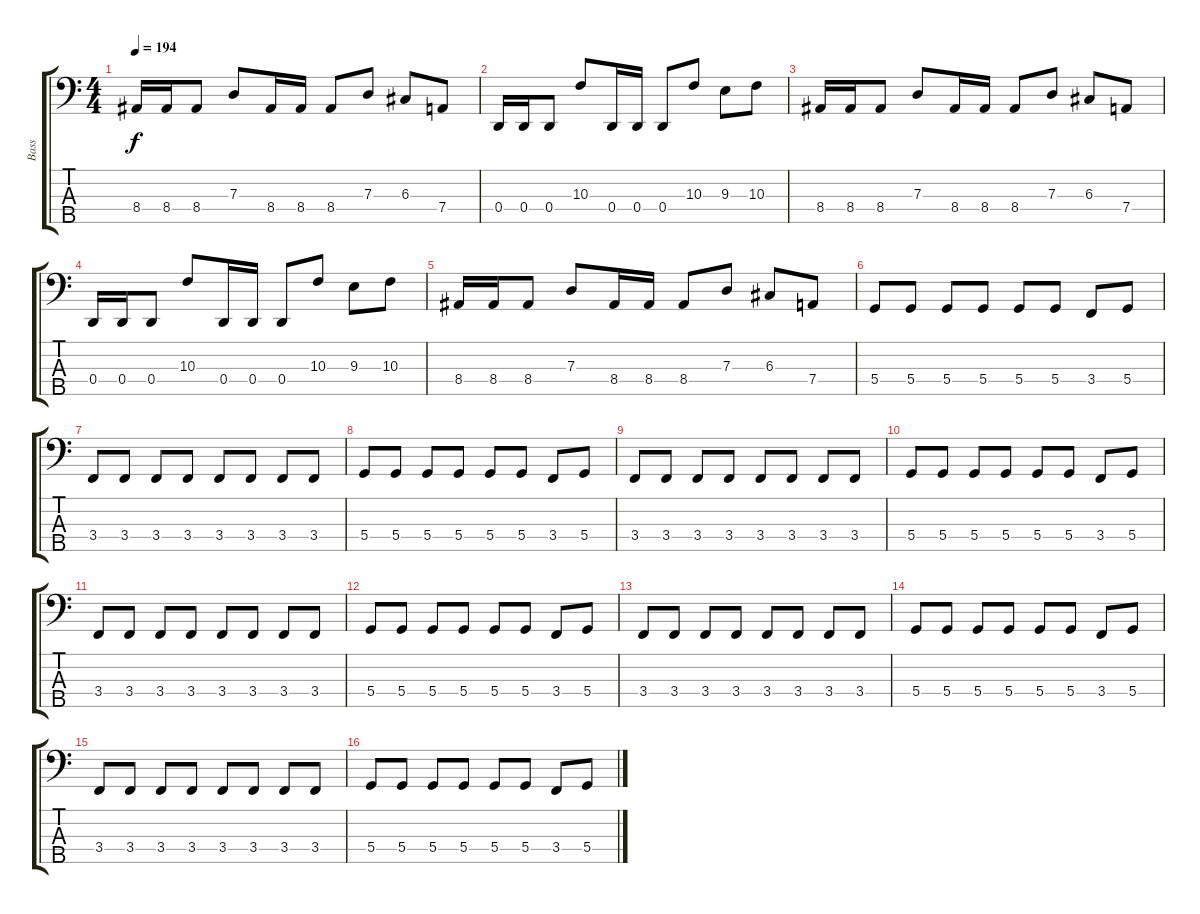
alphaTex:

\track ("Bass" "Bass") {instrument electricbassfinger}
\staff {score tabs}
\tuning (F2 C2 G1 D1 A0) {hide}
\ts (4 4)
\tempo 194
\clef f4
\ks c
8.4.16{dy f} 8.4.16 8.4.8 7.3.8 8.4.16 8.4.16 8.4.8 7.3.8 6.3.8 7.4.8 |
0.4.16 0.4.16 0.4.8 10.3.8 0.4.16 0.4.16 0.4.8 10.3.8 9.3.8 10.3.8 |
8.4.16 8.4.16 8.4.8 7.3.8 8.4.16 8.4.16 8.4.8 7.3.8 6.3.8 7.4.8 |
0.4.16 0.4.16 0.4.8 10.3.8 0.4.16 0.4.16 0.4.8 10.3.8 9.3.8 10.3.8 |
8.4.16 8.4.16 8.4.8 7.3.8 8.4.16 8.4.16 8.4.8 7.3.8 6.3.8 7.4.8 |
5.4.8 5.4.8 5.4.8 5.4.8 5.4.8 5.4.8 3.4.8 5.4.8 |
3.4.8 3.4.8 3.4.8 3.4.8 3.4.8 3.4.8 3.4.8 3.4.8 |
5.4.8 5.4.8 5.4.8 5.4.8 5.4.8 5.4.8 3.4.8 5.4.8 |
3.4.8 3.4.8 3.4.8 3.4.8 3.4.8 3.4.8 3.4.8 3.4.8 |
5.4.8 5.4.8 5.4.8 5.4.8 5.4.8 5.4.8 3.4.8 5.4.8 |
3.4.8 3.4.8 3.4.8 3.4.8 3.4.8 3.4.8 3.4.8 3.4.8 |
5.4.8 5.4.8 5.4.8 5.4.8 5.4.8 5.4.8 3.4.8 5.4.8 |
3.4.8 3.4.8 3.4.8 3.4.8 3.4.8 3.4.8 3.4.8 3.4.8 |
5.4.8 5.4.8 5.4.8 5.4.8 5.4.8 5.4.8 3.4.8 5.4.8 |
3.4.8 3.4.8 3.4.8 3.4.8 3.4.8 3.4.8 3.4.8 3.4.8 |
5.4.8 5.4.8 5.4.8 5.4.8 5.4.8 5.4.8 3.4.8 5.4.8
